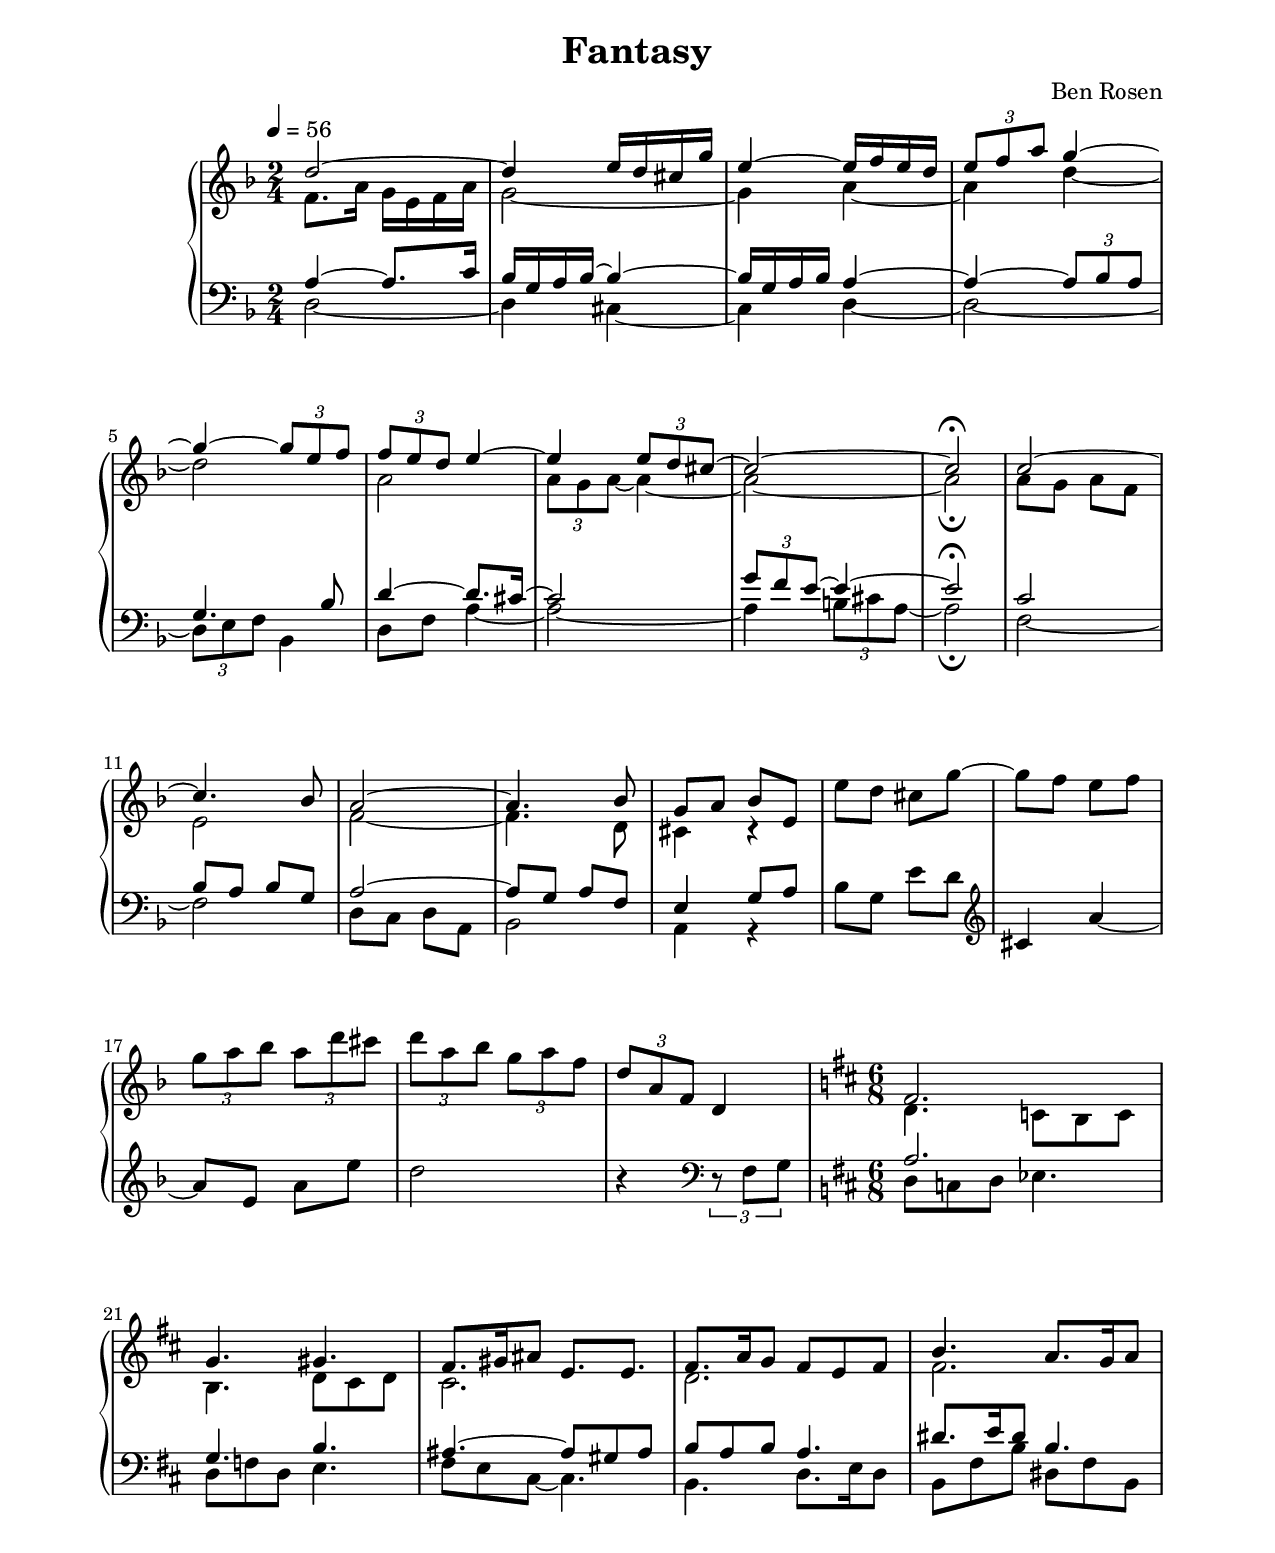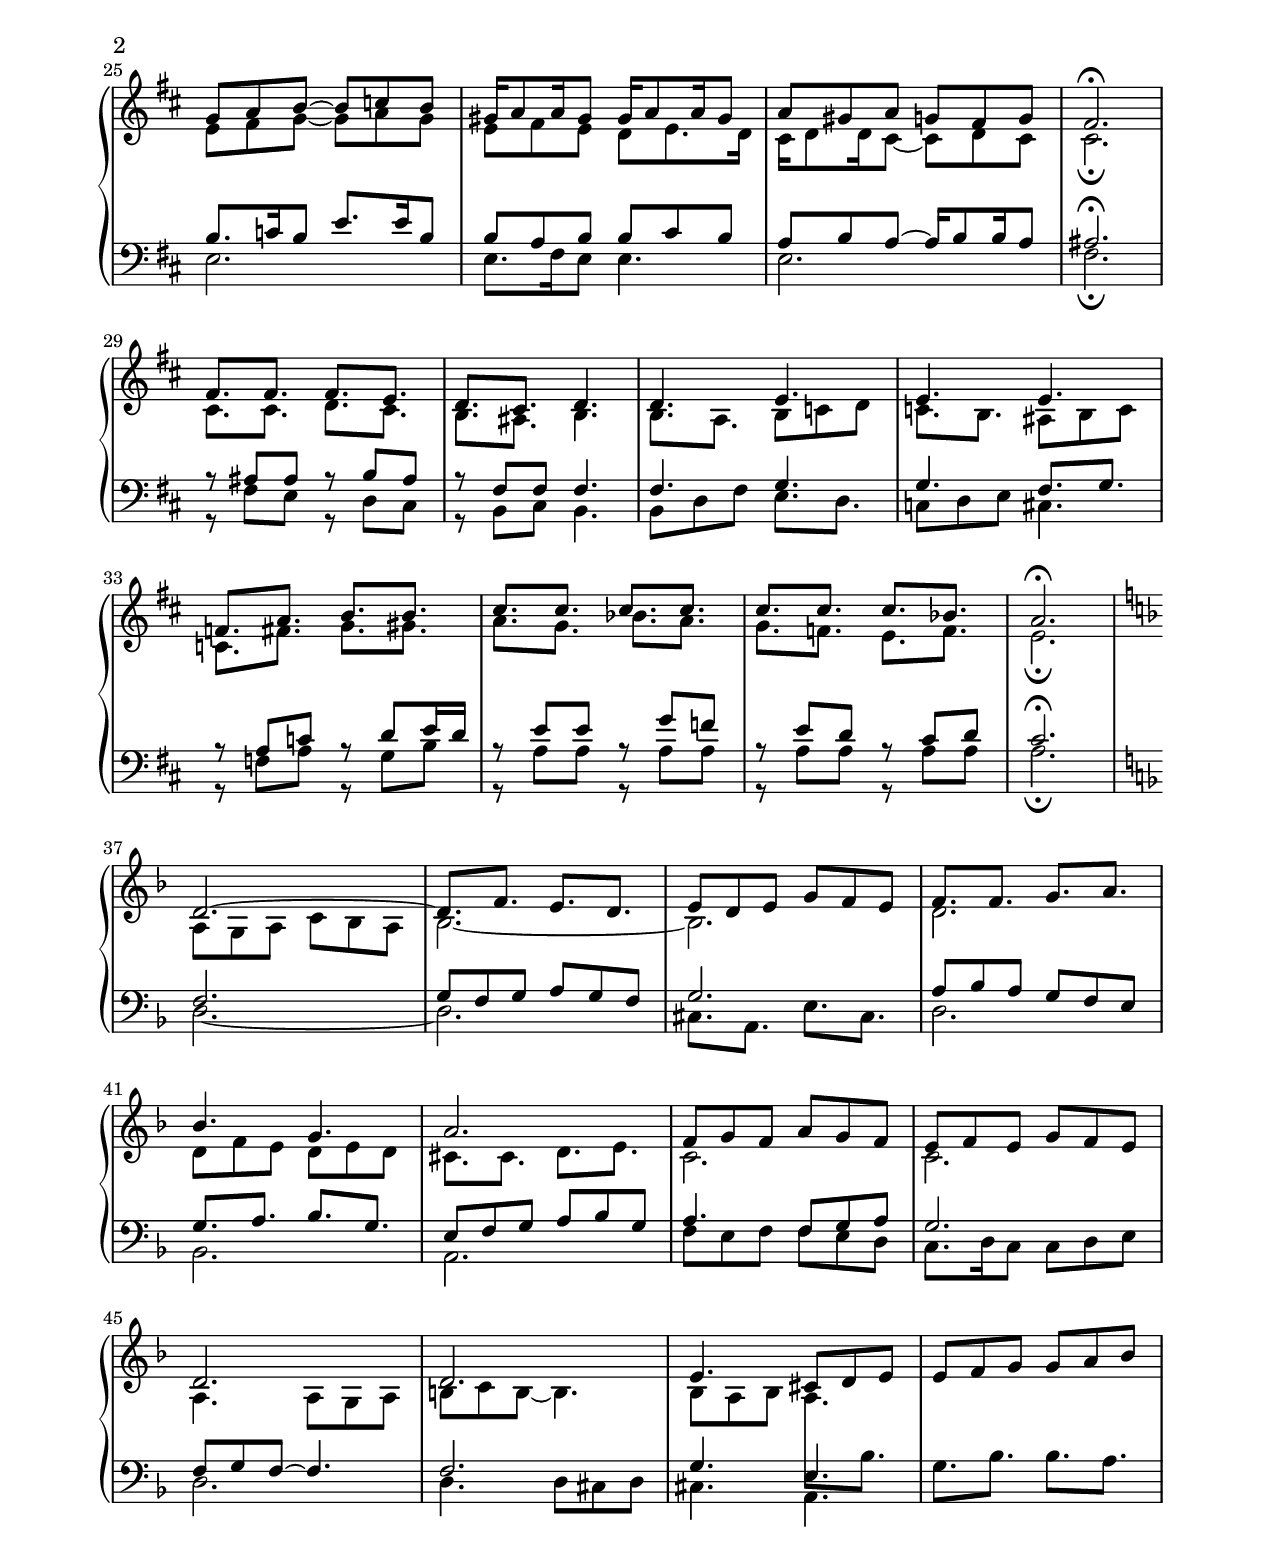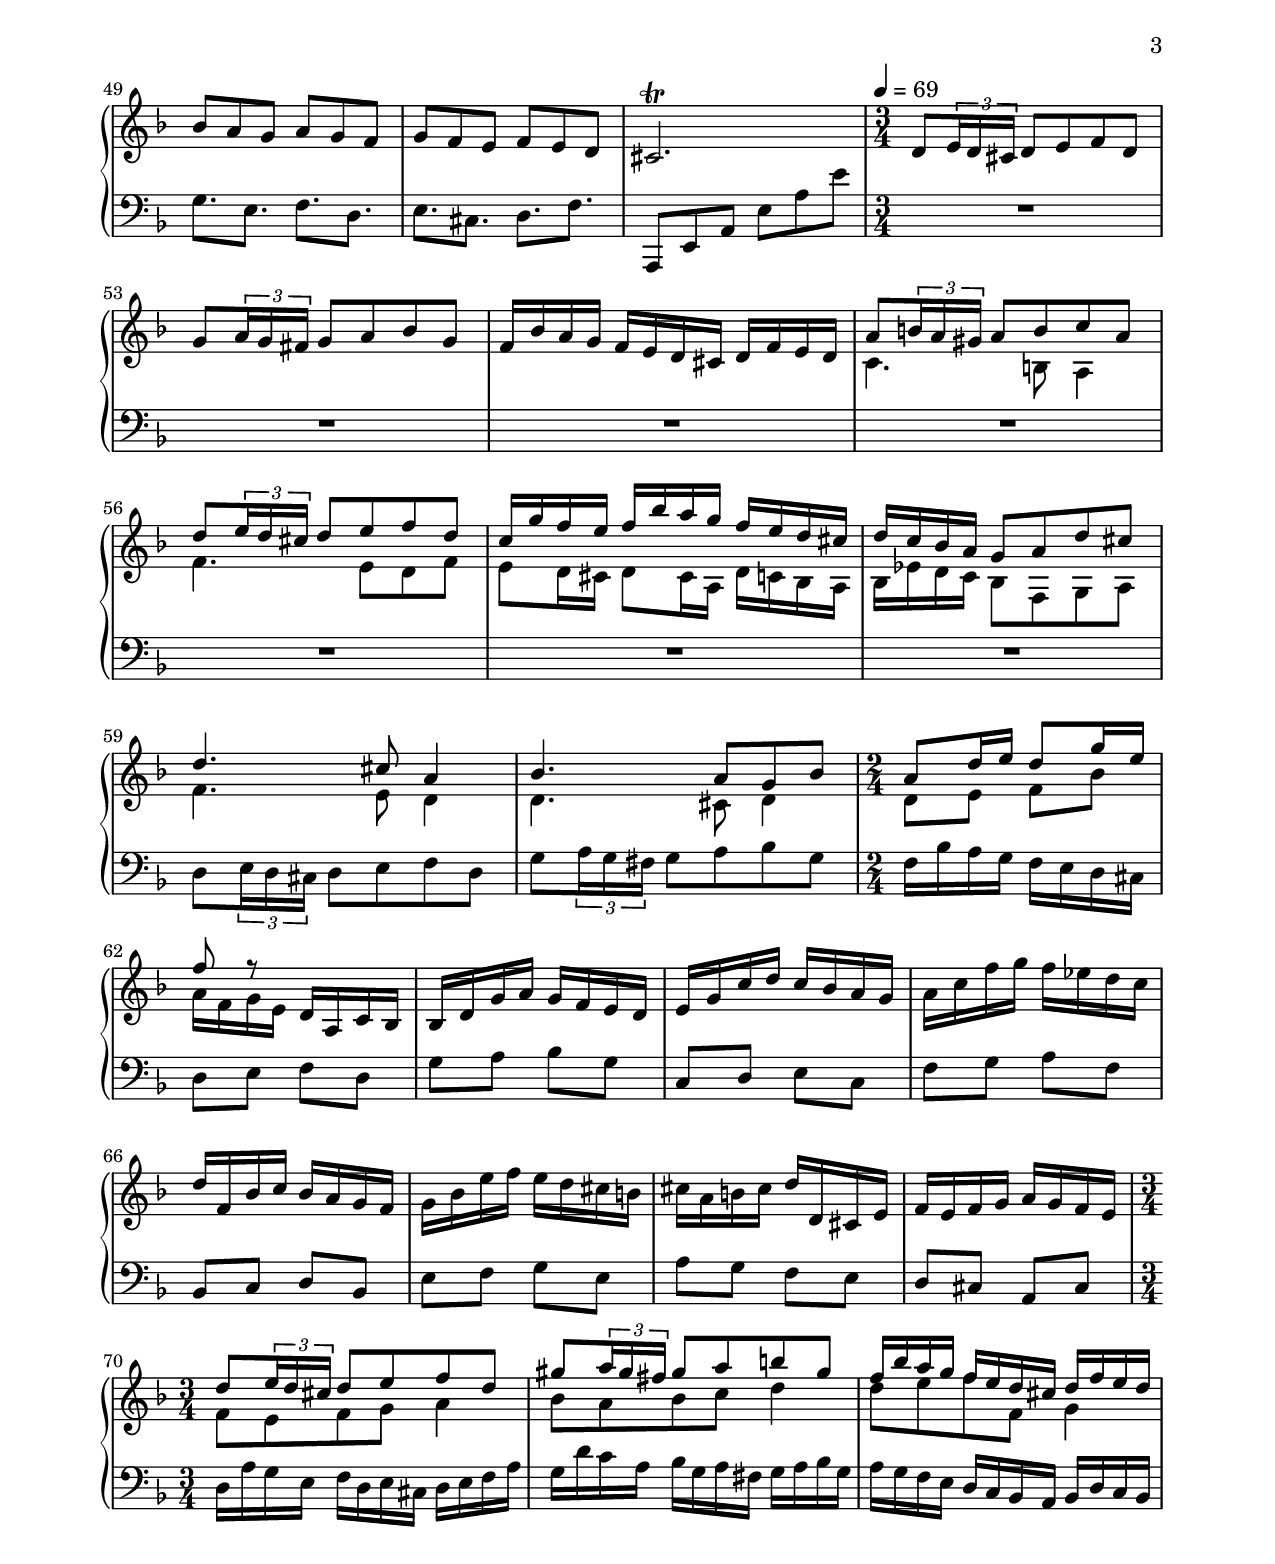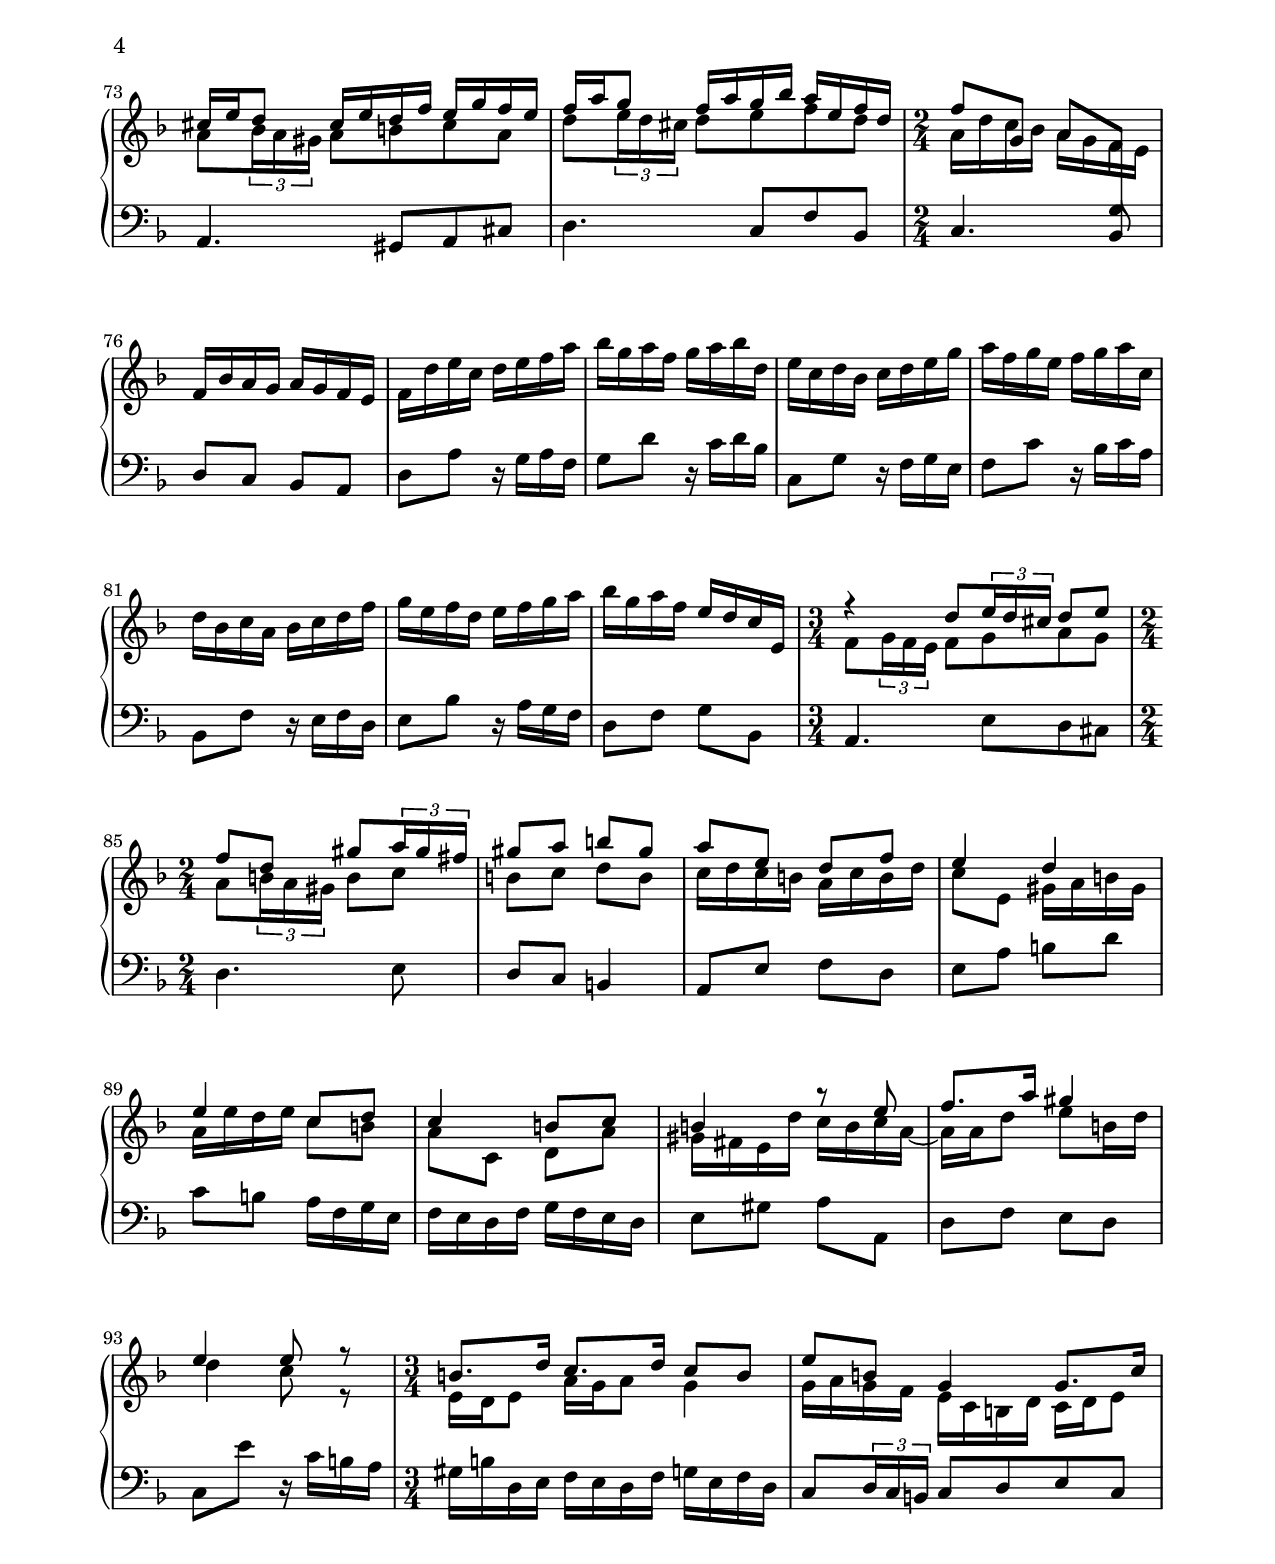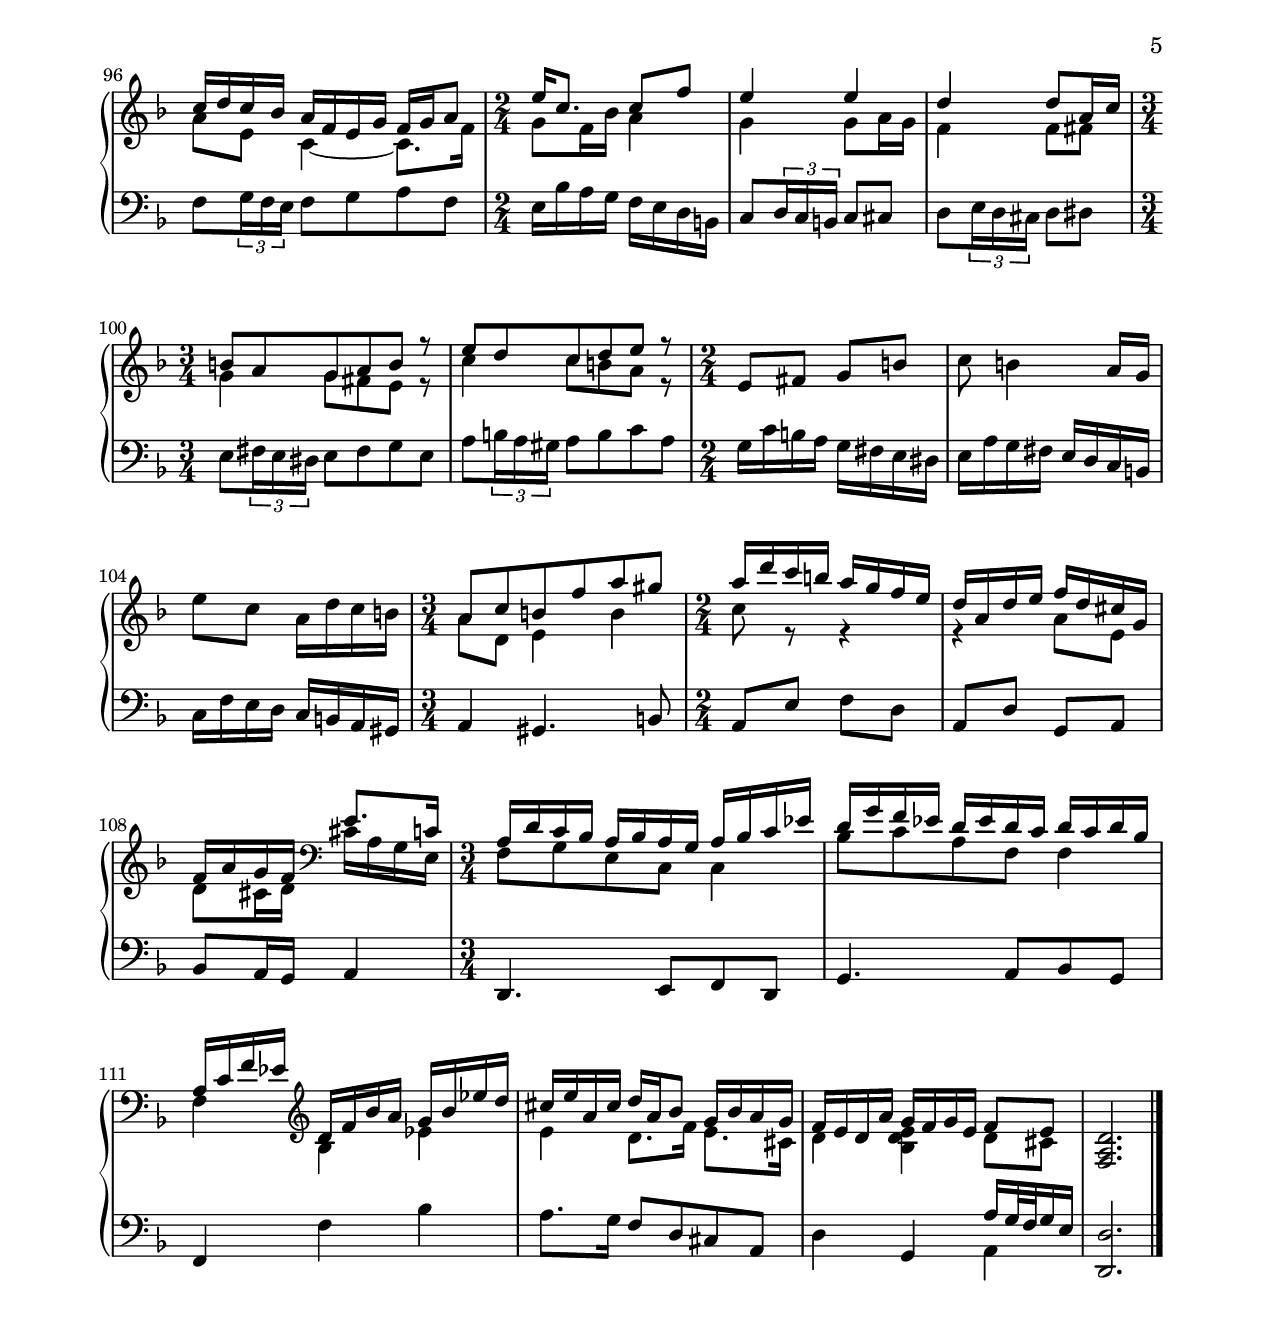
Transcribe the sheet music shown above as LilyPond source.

\version "2.24.0"

\include "settings.ily"

\header {
  title = "Fantasy"
  composer = "Ben Rosen"
}

key_and_time = {
  \tempo 4 = 56
  \key d \minor
  \time 2/4
}

upper_voices_prelude_one = {
  << {

    \relative d'' {
      | d2 ~
      | d4 e16 d cs g'
      | e4 ~ e16 f e d
      | \tuplet 3/2 { e8 f a } g4 ~
      | g4 ~ \tuplet 3/2 { g8 e f }
      | \tuplet 3/2 { f8 e d } e4 ~
      | e4 \tuplet 3/2 { e8 d cs ~ }
      | cs2 ~
      | cs2 -\fermata

      | c2 ~
      | c4. bf8
      | a2 ~
      | a4. bf8
      | g8 a bf e,
    }

  } \\ {

    \relative f' {
      | f8. a16 g e f a
      | g2 ~
      | g4 a ~
      | a d ~
      | d2
      | a2
      | \tuplet 3/2 { a8 g a ~ } a4 ~
      | a2 ~
      | a2 -\fermata

      | a8 g a f
      | e2
      | f2 ~
      | f4. d8
      | cs4 r
    }

  } >>
}

upper_voices_prelude_two = {
  << {

    \relative fs' {
      | fs2.
      | g4. gs
      | fs8. gs16 as8 e8. e
      | fs8. a16 g8 fs e fs
      | b4. a8. g16 a8
      | g8 a b ~ b c b
      | gs16 a8 a16 gs8 gs16 a8 a16 gs8
      | a8 gs a g fs g
      | fs2. ^\fermata

      | fs8. fs fs e
      | d8. cs d4.
      | d4. e
      | e4. e
      | f8. a b b
      | cs8. cs cs cs
      | cs8. cs cs bf
      | a2. -\fermata
    }

  }  \\ {

    \relative d' {
      | d4. c8 b c
      | b4. d8 cs d
      | cs2.
      | d2.
      | fs2.
      | e8 fs g ~ g a g
      | e8 fs e d e8. d16
      | cs16 d8 d16 cs8 ~ cs d cs
      | cs2. -\fermata

      | cs8. cs d cs
      | b8. as b4.
      | b8. a b8 c d
      | c8. b as8 b c
      | c8. fs g gs
      | a8. g bf a
      | g8. f e f
      | e2. -\fermata
    }

  } >>
}

upper_voices_prelude_three = {
  << {

    \relative d {
      | d'2. ~
      | d8. f
      | e8. d
      | e8 d e g f e
      | f8. f
      | g8. a
      | bf4. g
      | a2.
      | f8 g f a g f
      | e8 f e g f e
      | d2.
      | d2.
      | e4. cs8 d e
      | e8 f g g a bf
      | bf8 a g a g f
      | g8 f e f e d
      | cs2. \trill
    }

  } \\ {

    \relative a {
      | a8 g a c bf a
      | bf2. ~
      | bf2.
      | d2.
      | d8 f e d e d
      | cs8. cs d e
      | c2.
      | c2.
      | a4. a8 g a
      | b8 c b ~ b4.
      | bf8 a bf a8.
      \change Staff = "lower"
      bf
    }

  } >>
}

upper_voices_fugue_one = {
  << {

    \relative a' {
      | a8 \tuplet 3/2 { b16 a gs } a8 b c a
      | d8 \tuplet 3/2 { e16 d cs } d8 e f d
      | c16 g' f e f bf a g f e d cs
      | d16 c bf a g8 a d cs
      | d4. cs8 a4
      | bf4. a8 g bf

      \time 2/4

      | a8 d16 e d8 g16 e
      | f8 r
    }

  } \\ {

    \relative c' {
      | c4. b8 a4
      | f'4. e8 d f
      | e8 d16 cs d8 cs16 a d c bf a
      | bf16 ef d c bf8 f g a
      | f'4. e8 d4
      | d4. cs8 d4

      \time 2/4

      | d8 e f bf
      | a16 f g e
    }

  } >>
}

upper_voices_fugue_two = {
 << {

   \relative d'' {
     | d8 \tuplet 3/2 { e16 d cs } d8 e f d
     | gs8 \tuplet 3/2 { a16 gs fs } gs8 a b gs
     | f16 bf a g f e d cs d f e d
     | cs16 e d8 cs16 e d f e g f e
     | f16 a g8 f16 a g bf a e f d

     \time 2/4

     | f8 g, a
       \change Staff = "lower"
       g,
   }

 } \\ {


   \relative f' {
     | f8 e f g a4
     | bf8 a bf c d4
     | d8 e f f, g4
     | a8 \tuplet 3/2 { bf16 a gs } a8 b cs a
     | d8 \tuplet 3/2 { e16 d cs } d8 e f d

     \time 2/4

     | a16 d c bf a g f e
   }

 } >>
}

upper_voices_fugue_three = {
  << {

    \relative d'' {
      | r4 d8 \tuplet 3/2 { e16 d cs } d8 e

      \time 2/4

      | f8 d gs \tuplet 3/2 { a16 gs fs }
      | gs8 a b gs
      | a8 e d f
      | e4 d
      | e4 c8 d
      | c4 b8 c
      | b4 r8 e
      | f8. a16 gs4
      | e4 e8 r

      \time 3/4

      | b8. d16 c8. d16 c8 b
      | e b g4 g8. c16
      | c16 d c bf a f e g f g a8

      \time 2/4

      | e'16 c8. c8 f
      | e4 e
      | d4 d8 a16 c

      \time 3/4

      | b8 a g a b r
      | e d c d e r
    }

  } \\ {

    \relative f' {
      | f8 \tuplet 3/2 { g16 f e } f8 g a g

      \time 2/4

      | a8 \tuplet 3/2 { b16 a gs } b8 c
      | b8 c d b
      | c16 d c b a c b d
      | c8 e, gs16 a b gs
      | a16 e' d e c8 b
      | a8 c, d a'
      | gs16 fs e d' c b c a ~
      | a16 a d8 e b16 d
      | d4 c8 r

      \time 3/4

      | e,16 d e8 a16 g a8 g4
      | g16 a g f e c b d c d e8
      | a8 e c4 ~ c8. f16

      \time 2/4

      | g8 f16 bf a4
      | g4 g8 a16 g
      | f4 f8 fs

      \time 3/4

      | g4 g8 fs e r
      | c'4 c8 b a r
    }

  } >>
}

upper_voices_fugue_four = {
  << {

    \relative a' {
      | a8 c b f' a gs

      \time 2/4

      | a16 d c b a g f e
      | d16 a d e f d cs g
      | f16 a g f
        \clef "bass"
        e8. c16

      \time 3/4

      | a16 d c bf a bf a g a bf c ef
      | d16 g f ef d ef d c d c d bf


      | a16 c f ef
        \clef "treble"
        d f bf a g bf ef d
      | cs16 e a, cs d a bf8 g16 bf a g
      | f16 e d a' g f g e f8 e
    }

  } \\ {

    \relative a' {
      | a8 d, e4 b'

      \time 2/4

      | c8 r r4
      | r4 a8 e
      | d cs16 d
        \clef "bass"
        cs a g e

      \time 3/4

      | f8 g e c c4
      | bf'8 c a f f4

      | f4
        \clef "treble"
        bf ef
      | e4 d8. f16 e8. cs16
      | d4 <bf d e> d8 cs
    }

  } >>
}

upper_staff = \relative e'' {
  \key_and_time

  \upper_voices_prelude_one

  | e8 d cs g' ~
  | g8 f e f \tuplet 3/2 { g8 a bf } \tuplet 3/2 { a8 d cs }
  | \tuplet 3/2 { d8 a bf } \tuplet 3/2 { g8 a f }
  | \tuplet 3/2 { d8 a f } d4

  \key b \minor
  \time 6/8

  \upper_voices_prelude_two

  \key d \minor

  \upper_voices_prelude_three

  \tempo 4 = 69
  \time 3/4

  | d8 \tuplet 3/2 { e16 d cs } d8 e f d
  | g8 \tuplet 3/2 { a16 g fs } g8 a bf g
  | f16 bf a g f e d cs d f e d

  \upper_voices_fugue_one

    d16 a c bf
  | bf16 d g a g f e d
  | e g c d c bf a g
  | a c f g f ef d c
  | d f, bf c bf a g f
  | g bf e f e d cs b
  | cs a b cs d d, cs e
  | f e f g a g f e

  \upper_voices_fugue_two

  | f16 bf a g a g f e
  | f16 d' e c d e f a
  | bf16 g a f g a bf d,
  | e16 c d bf c d e g
  | a16 f g e f g a c,
  | d16 bf c a bf c d f
  | g16 e f d e f g a
  | bf g a f e d c e,

  \upper_voices_fugue_three

  \time 2/4

  | e8 fs g b
  | c b4 a16 g
  | e'8 c a16 d c b

  \time 3/4

  \upper_voices_fugue_four

  <f, a d>2.

  \bar "|."
}

lower_voices_prelude_one = {
  << {

    \relative a {
      | a4 ~ a8. c16
      | bf16 g a bf ~ bf4 ~
      | bf16 g a bf a4 ~
      | a4 ~ \tuplet 3/2 { a8 bf a }
      | g4. bf8
      | d4 ~ d8. cs16 ~
      | cs2
      | \tuplet 3/2 { g'8 f e ~ } e4 ~
      | e2 -\fermata

      | c2
      | bf8 a bf g
      | a2 ~
      | a8 g8 a8 f8
      | e4 g8 a
    }

  } \\ {

    \relative d {
      | d2 ~
      | d4 cs ~
      | cs4 d ~
      | d2 ~
      | \tuplet 3/2 { d8 e f } bf,4
      | d8 f a4 ~
      | a2 ~
      | a4 \tuplet 3/2 { b8 cs a ~ }
      | a2 -\fermata

      | f2 ~
      | f2
      | d8 c d a
      | bf2
      | a4 r
    }

  } >>
}

lower_voices_prelude_two = {
  << {

    \relative a {
      | a2.
      | g4. b
      | as4. ~ as8 gs as
      | b8 a8 b8 a4.
      | ds8. e16 ds8 b4.
      | b8. c16 b8 e8. e16 b8
      | b8 a8 b8 b8 cs8 b8
      | a8 b8 a8 ~ a16 b8 b16 a8
      | as2. -\fermata

      | r8 as8 as8 r8 b8 as8
      | r8 fs8 fs8 fs4.
      | fs4. g4.
      | g4. fs8. g
      | r8 a8 c8 r8 d8 e16 d16
      | r8 e8 e8 r8 g8 f8
      | r8 e8 d8 r8 cs8 d8
      | cs2. -\fermata
    }

  } \\ {

    \relative d {
      | d8 c d ef4.
      | d8 f d e4.
      | fs8 e cs ~ cs4.
      | b4. d8. e16 d8
      | b8 fs' b ds, fs b,
      | e2.
      | e8. fs16 e8 e4.
      | e2.
      | fs2. -\fermata

      | r8 fs e r d cs
      | r8 b cs b4.
      | b8 d fs e8. d
      | c8 d e cs4.
      | r8 f a r g b
      | r8 a a r a a
      | r8 a a r a a
      | a2. -\fermata
    }

  } >>
}

lower_voices_prelude_three = {
  << {

    \relative f {
      | f2.
      | g8 f g a g f
      | g2.
      | a8 bf a g f e
      | g8. a
      | bf8. g
      | e8 f g a bf g
      | a4. f8 g a
      | g2.
      | f8 g f ~ f4.
      | f2.
      | g4. e4.
    }

  } \\ {

    \relative d {
      | d2. ~
      | d2.
      | cs8. a e' cs
      | d2.
      | bf2.
      | a2.
      | f'8 e f f e d
      | c8. d16 c8 c d e
      | d2.
      | d4. d8 cs d
      | cs4. a
    }

  } >>
}

lower_staff = \relative b {
  \clef "bass"
  \key_and_time

  \lower_voices_prelude_one

  | bf8 g e' d

  \clef "treble"

  | cs4 a' ~
  | a8 e a e'
  | d2

  | r4
  \clef "bass"
  \tuplet 3/2 { r8 f,, g }

  \key b \minor
  \time 6/8

  \lower_voices_prelude_two

  \key d \minor

  \lower_voices_prelude_three

  | g8. bf bf a
  | g8. e f d
  | e8. cs d f
  | a,,8 e' a e' a e'

  \time 3/4

  | R2. * 7

  | d,8 \tuplet 3/2 { e16 d cs } d8 e f d
  | g8 \tuplet 3/2 { a16 g fs } g8 a bf g

  \time 2/4

  | f16 bf a g f e d cs
  | d8 e f d
  | g8 a bf g
  | c,8 d e c
  | f8 g a f
  | bf,8 c d bf
  | e8 f g e
  | a8 g f e
  | d8 cs a cs

  \time 3/4

  | d16 a' g e f d e cs d e f a
  | g16 d' c a bf g a fs g a bf g
  | a16 g f e d c bf a bf d c bf
  | a4. gs8 a cs
  | d4. c8 f bf,

  \time 2/4

  | c4. bf8
  | d8 c bf a
  | d8 a' r16 g a f
  | g8 d' r16 c d bf
  | c,8 g' r16 f g e
  | f8 c' r16 bf c a
  | bf,8 f' r16 e f d
  | e8 bf' r16 a g f
  | d8 f g bf,

  \time 3/4

  | a4. e'8 d cs

  \time 2/4

  | d4. e8 d c b4
  | a8 e' f d
  | e8 a b d8
  | c8 b a16 f g e
  | f16 e d f g f e d
  | e8 gs a a,8
  | d8 f e d8
  | c8 e' r16 c b a

  \time 3/4

  | gs16 b d, e f e d f g e f d
  | c8 \tuplet 3/2 { d16 c b } c8 d e c
  | f8 \tuplet 3/2 { g16 f e } f8 g a f8

  \time 2/4

  | e16 bf' a g f e d b

  | c8 \tuplet 3/2 { d16 c b } c8 cs
  | d \tuplet 3/2 { e16 d cs } d8 ds

  \time 3/4

  | e8 \tuplet 3/2 { fs16 e ds } e8 fs g e8
  | a8 \tuplet 3/2 { b16 a gs } a8 b c a

  \time 2/4

  | g16 c b a g fs e ds e a g fs e d c b c f e d c b a gs

  \time 3/4

  | a4 gs4. b8

  \time 2/4

  | a8 e' f d
  | a8 d g, a
  | bf8 a16 g a4

  \time 3/4

  | d,4. e8 f d
  | g4. a8 bf g
  | f4 f'4 bf4
  | a8. g16 f8 d cs a
  | d4 g, << { a'16 g32 f g16 e } \\ a,4 >>
  | <d, d'>2.

  \bar "|."
}

\score {
  \new PianoStaff {
    <<
      \new Staff = "upper" \upper_staff
      \new Staff = "lower" \lower_staff
    >>
  }
}
